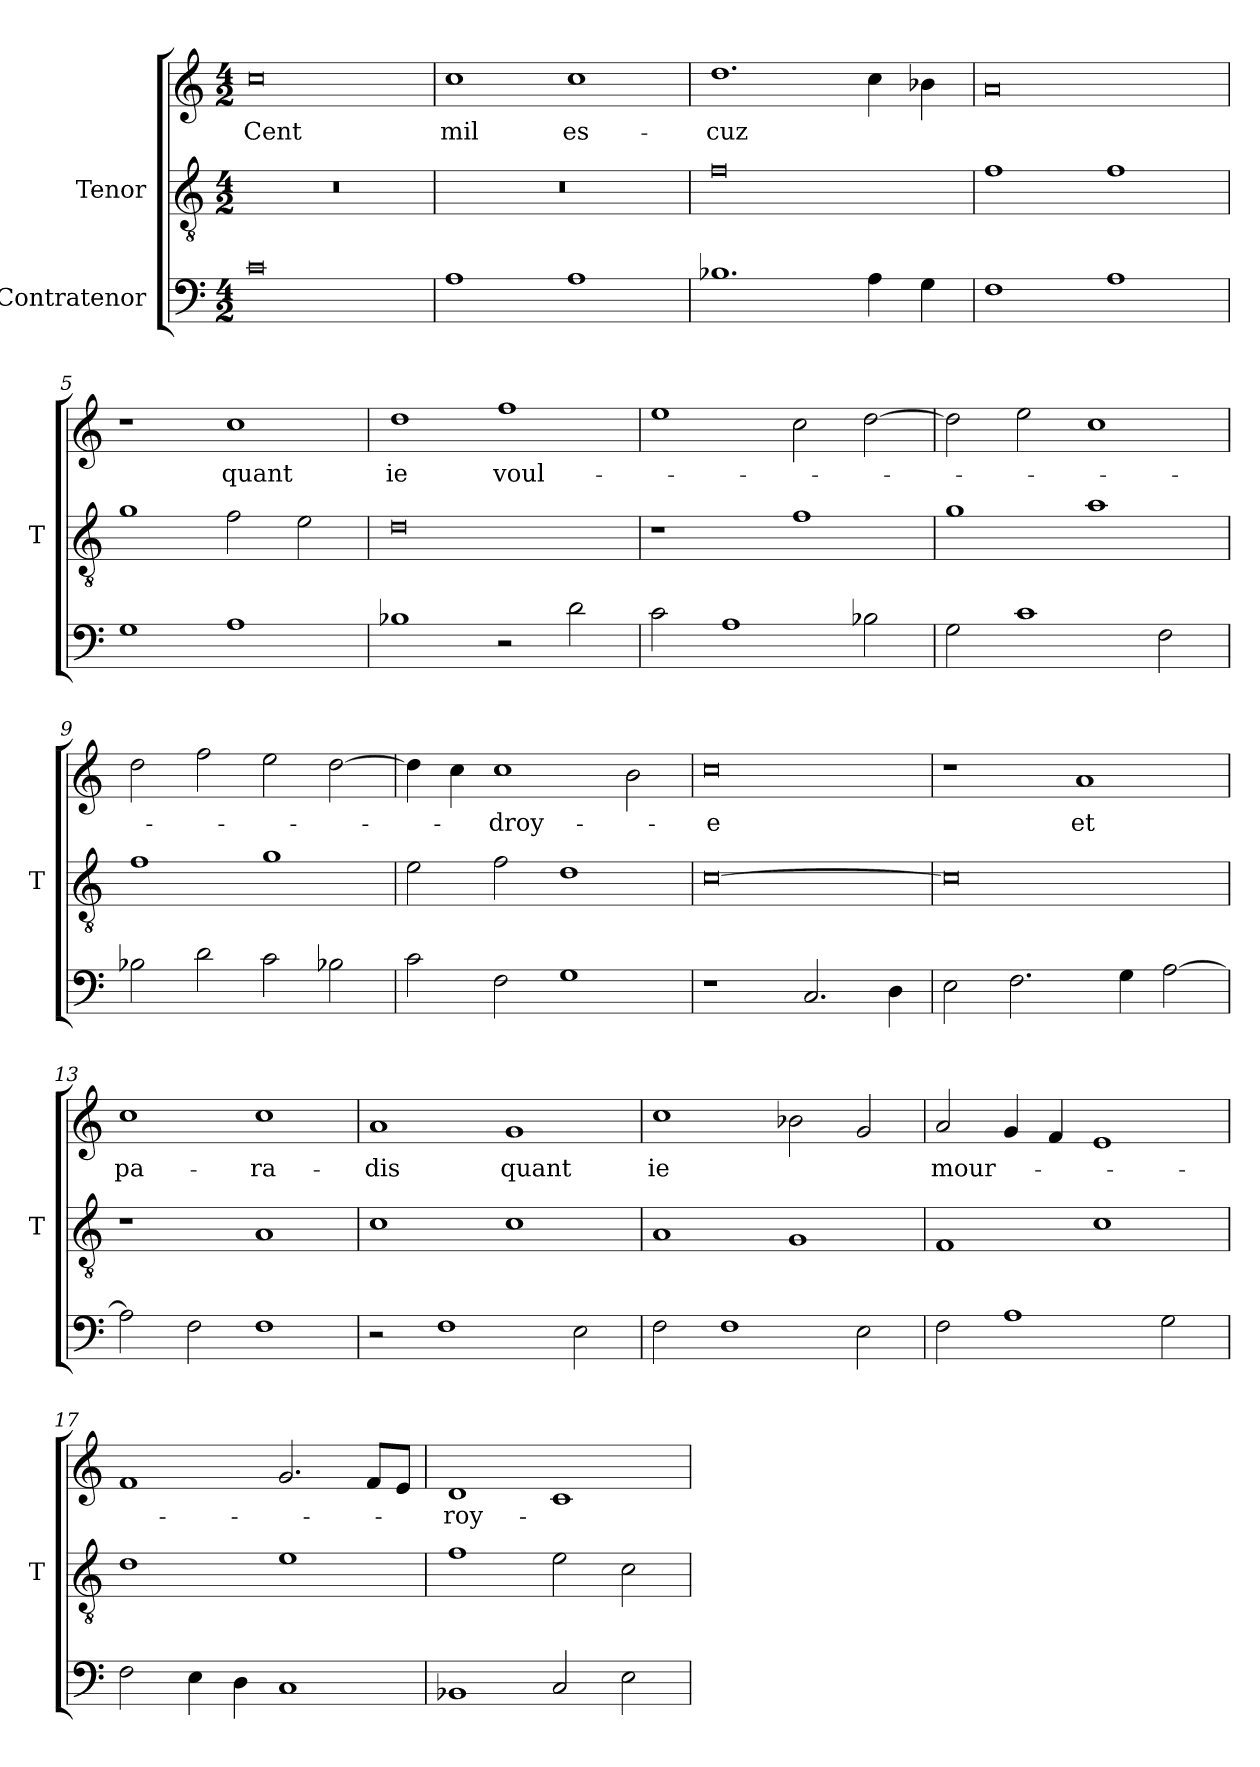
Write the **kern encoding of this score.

**kern	**kern	**kern	**text
*part3	*part2	*part1	*part1
*staff3	*staff2	*staff1	*staff1
*I"Contratenor	*I"Tenor	*	*
*	*I'T	*	*
*clefF4	*clefGv2	*clefG2	*
*M4/2	*M4/2	*M4/2	*
=1	=1	=1	=1
0c	0r	0cc	-Cent
=2	=2	=2	=2
1A	0r	1cc	-mil
1A	.	1cc	es-
=3	=3	=3	=3
1.B-X	0f	1.dd	-cuz
4A	.	4cc	.
4G	.	4b-X	.
=4	=4	=4	=4
1F	1f	0a	.
1A	1f	.	.
=5	=5	=5	=5
1G	1g	1r	.
1A	2f	1cc	-quant
.	2e	.	.
=6	=6	=6	=6
1B-X	0d	1dd	-ie
2r	.	1ff	voul-
2d	.	.	.
=7	=7	=7	=7
2c	1r	1ee	.
1A	.	.	.
.	1f	2cc	.
2B-X	.	[2dd	.
=8	=8	=8	=8
2G	1g	2dd]	.
1c	.	2ee	.
.	1a	1cc	.
2F	.	.	.
=9	=9	=9	=9
2B-X	1f	2dd	.
2d	.	2ff	.
2c	1g	2ee	.
2B-X	.	[2dd	.
=10	=10	=10	=10
2c	2e	4dd]	.
.	.	4cc	.
2F	2f	1cc	-droy-
1G	1d	.	.
.	.	2b	.
=11	=11	=11	=11
1r	[0c	0cc	-e
2.C	.	.	.
4D	.	.	.
=12	=12	=12	=12
2E	0c]	1r	.
2.F	.	.	.
.	.	1a	-et
4G	.	.	.
[2A	.	.	.
=13	=13	=13	=13
2A]	1r	1cc	pa-
2F	.	.	.
1F	1A	1cc	-ra-
=14	=14	=14	=14
2r	1c	1a	-dis
1F	.	.	.
.	1c	1g	-quant
2E	.	.	.
=15	=15	=15	=15
2F	1A	1cc	-ie
1F	.	.	.
.	1G	2b-X	.
2E	.	2g	.
=16	=16	=16	=16
2F	1F	2a	mour-
1A	.	4g	.
.	.	4f	.
.	1c	1e	.
2G	.	.	.
=17	=17	=17	=17
2F	1d	1f	.
4E	.	.	.
4D	.	.	.
1C	1e	2.g	.
.	.	8f/L	.
.	.	8e/J	.
=18	=18	=18	=18
1BB-X	1f	1d	-roy-
2C	2e	1c	.
2E	2c	.	.
=	=	=	=
*-	*-	*-	*-
